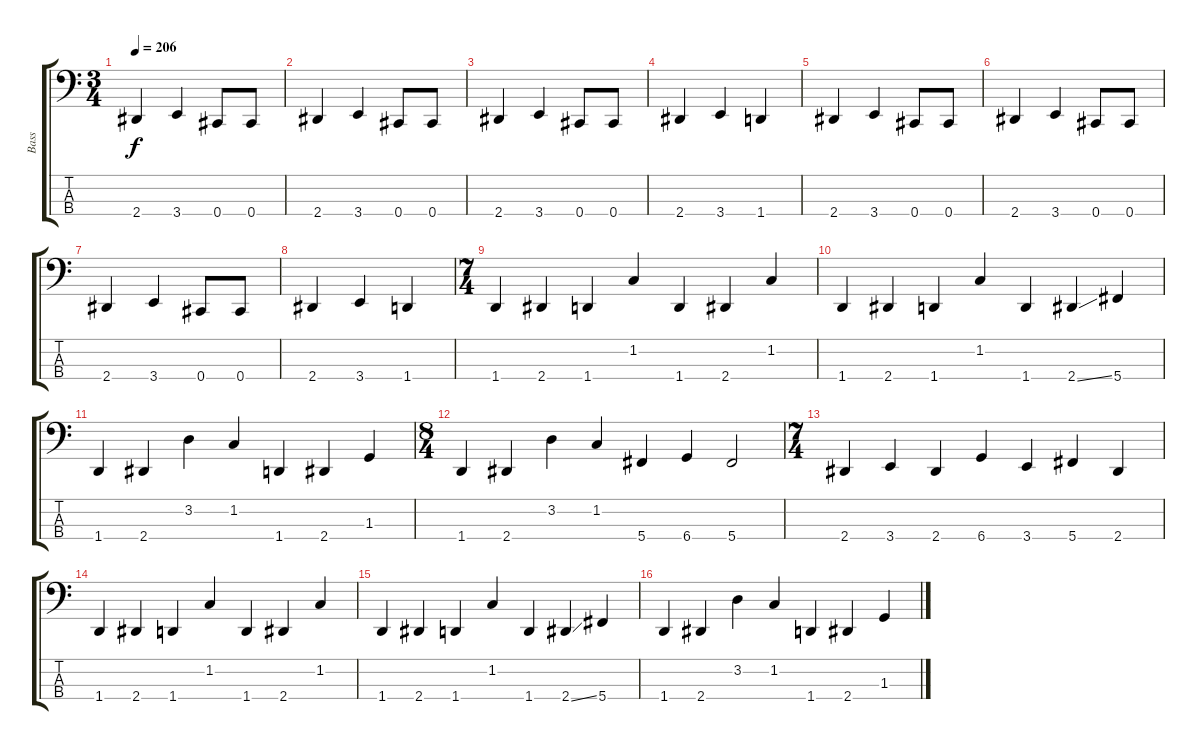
\track ("Bass " "Bass ") {instrument electricbasspick}
\staff {score tabs}
\tuning (E2 B1 Gb1 Db1) {hide}
\ts (3 4)
\tempo 206
\clef f4
\ks c
2.4.4{dy f} 3.4.4 0.4.8 0.4.8 |
2.4.4 3.4.4 0.4.8 0.4.8 |
2.4.4 3.4.4 0.4.8 0.4.8 |
2.4.4 3.4.4 1.4.4 |
2.4.4 3.4.4 0.4.8 0.4.8 |
2.4.4 3.4.4 0.4.8 0.4.8 |
2.4.4 3.4.4 0.4.8 0.4.8 |
2.4.4 3.4.4 1.4.4 |
\ts (7 4)
1.4.4 2.4.4 1.4.4 1.2.4 1.4.4 2.4.4 1.2.4 |
1.4.4 2.4.4 1.4.4 1.2.4 1.4.4 2.4{ss}.4 5.4.4 |
1.4.4 2.4.4 3.2.4 1.2.4 1.4.4 2.4.4 1.3.4 |
\ts (8 4)
1.4.4 2.4.4 3.2.4 1.2.4 5.4.4 6.4.4 5.4.2 |
\ts (7 4)
2.4.4 3.4.4 2.4.4 6.4.4 3.4.4 5.4.4 2.4.4 |
1.4.4 2.4.4 1.4.4 1.2.4 1.4.4 2.4.4 1.2.4 |
1.4.4 2.4.4 1.4.4 1.2.4 1.4.4 2.4{ss}.4 5.4.4 |
1.4.4 2.4.4 3.2.4 1.2.4 1.4.4 2.4.4 1.3.4
